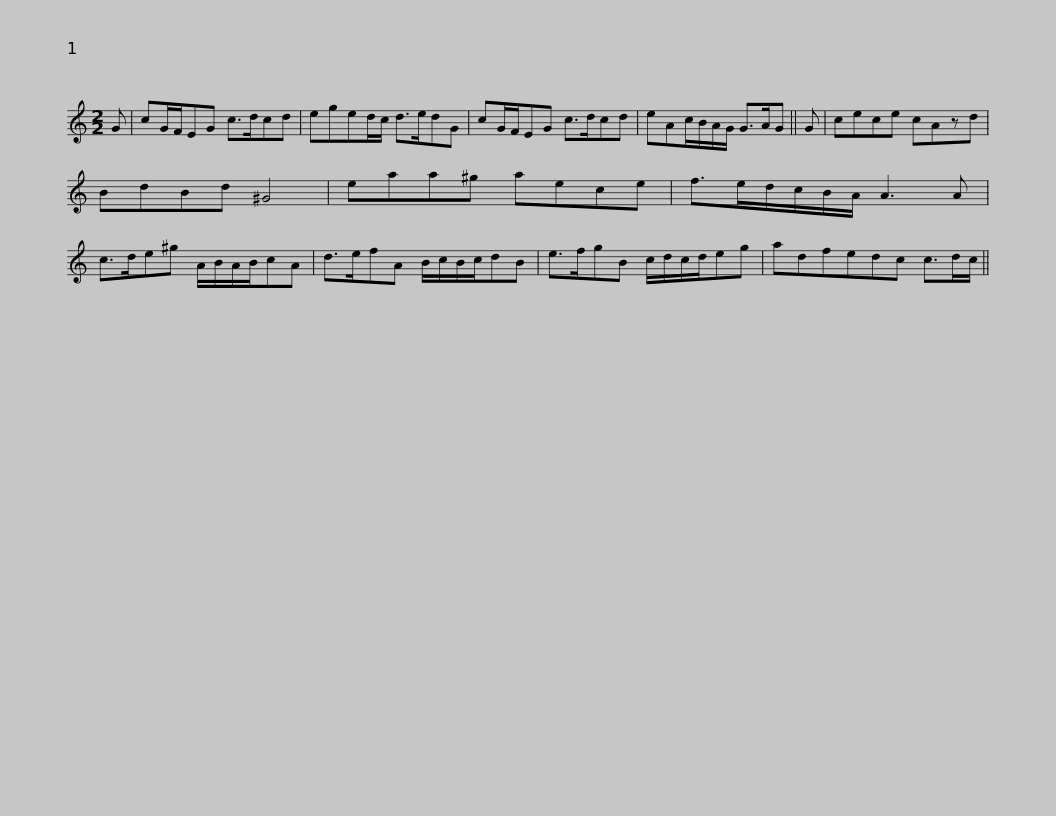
X:1
L:1/8
M:2/2
I:linebreak $
K:C
V:1 treble
V:1
 G | cG/F/EG c>dcd | eged/c/ d>edG | cG/F/EG c>dcd | eAc/B/A/G/ G>AG || %5
 G |$ cece cAzd | BdBd ^G4 | eaa^g aece | f>ed/c/B/A/ A3 A | %10
 c>de^g A/B/A/B/cA |$ d>efA B/c/B/c/dB | e>fgB c/d/c/d/eg | adfedc c>dc/ || %14
